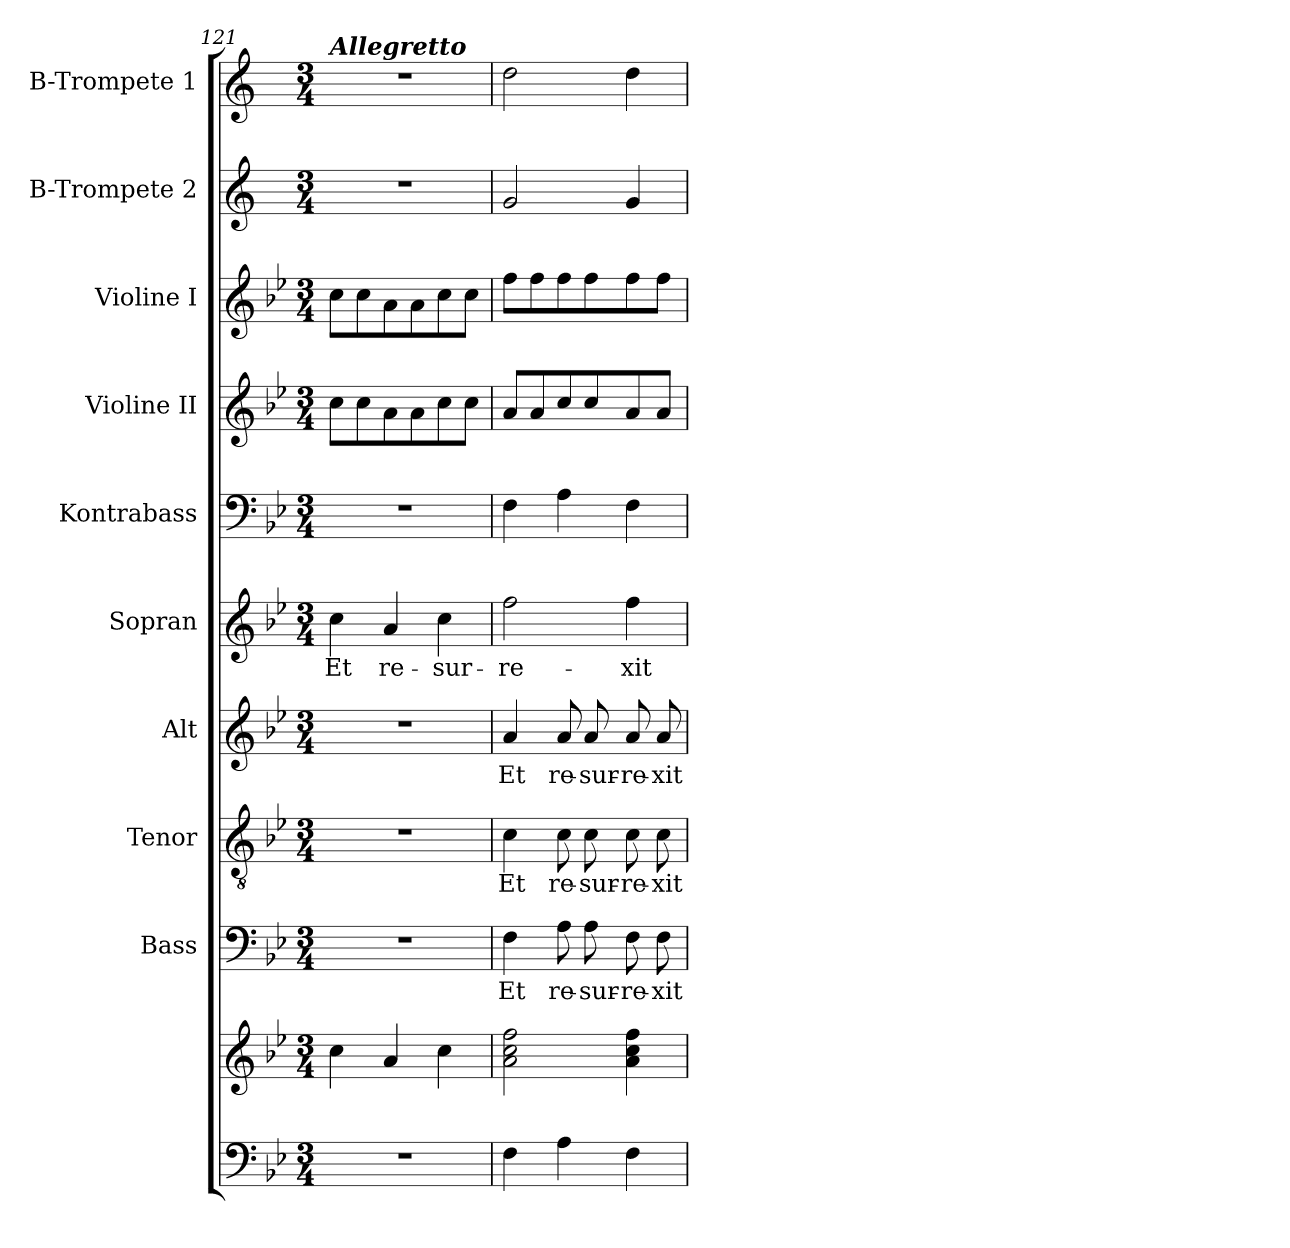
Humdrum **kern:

**kern	**kern	**kern	**text	**kern	**text	**kern	**text	**kern	**text	**kern	**kern	**kern	**kern	**kern
*part10	*part10	*part9	*part9	*part8	*part8	*part7	*part7	*part6	*part6	*part5	*part4	*part3	*part2	*part1
*staff11	*staff10	*staff9	*staff9	*staff8	*staff8	*staff7	*staff7	*staff6	*staff6	*staff5	*staff4	*staff3	*staff2	*staff1
*	*	*I"Bass	*	*I"Tenor	*	*I"Alt	*	*I"Sopran	*	*I"Kontrabass	*I"Violine II	*I"Violine I	*I"B-Trompete 2	*I"B-Trompete 1
*	*	*I'B.	*	*I'T.	*	*I'A.	*	*I'S.	*	*I'Kb.	*I'Vl. II	*I'Vl. I	*I'B Trp. 2	*I'B Trp. 1
!!LO:PB:g=z
*clefF4	*clefG2	*clefF4	*	*clefGv2	*	*clefG2	*	*clefG2	*	*clefF4	*clefG2	*clefG2	*clefG2	*clefG2
*	*	*	*	*	*	*	*	*	*	*ITrd7c12	*	*	*ITrd1c2	*ITrd1c2
*k[b-e-]	*k[b-e-]	*k[b-e-]	*	*k[b-e-]	*	*k[b-e-]	*	*k[b-e-]	*	*k[b-e-]	*k[b-e-]	*k[b-e-]	*k[b-e-]	*k[b-e-]
*B-:	*B-:	*B-:	*	*B-:	*	*B-:	*	*B-:	*	*B-:	*B-:	*B-:	*B-:	*B-:
*M3/4	*M3/4	*M3/4	*	*M3/4	*	*M3/4	*	*M3/4	*	*M3/4	*M3/4	*M3/4	*M3/4	*M3/4
=121	=121	=121	=121	=121	=121	=121	=121	=121	=121	=121	=121	=121	=121	=121
!	!	!	!	!	!	!	!	!	!	!	!	!	!	!LO:TX:a:Bi:t=Allegretto
!	!	!	!	!	!	!	!	!	!LO:LY:b	!	!	!	!	!
2.r	4cc\	2.r	.	2.r	.	2.r	.	4cc\	Et	2.r	8cc\L	8cc\L	2.r	2.r
.	.	.	.	.	.	.	.	.	.	.	8cc\	8cc\	.	.
!	!	!	!	!	!	!	!	!	!LO:LY:b	!	!	!	!	!
.	4a/	.	.	.	.	.	.	4a/	re-	.	8a\	8a\	.	.
.	.	.	.	.	.	.	.	.	.	.	8a\	8a\	.	.
!	!	!	!	!	!	!	!	!	!LO:LY:b	!	!	!	!	!
.	4cc\	.	.	.	.	.	.	4cc\	-sur-	.	8cc\	8cc\	.	.
.	.	.	.	.	.	.	.	.	.	.	8cc\J	8cc\J	.	.
=122	=122	=122	=122	=122	=122	=122	=122	=122	=122	=122	=122	=122	=122	=122
!	!	!	!LO:LY:b	!	!LO:LY:b	!	!LO:LY:b	!	!LO:LY:b	!	!	!	!	!
4F\	2a\ 2cc\ 2ff\	4F\	Et	4c\	Et	4a/	Et	2ff\	-re-	4FF\	8a/L	8ff\L	2f/	2cc\
.	.	.	.	.	.	.	.	.	.	.	8a/	8ff\	.	.
!	!	!	!LO:LY:b	!	!LO:LY:b	!	!LO:LY:b	!	!	!	!	!	!	!
4A\	.	8A\	re-	8c\	re-	8a/	re-	.	.	4AA\	8cc/	8ff\	.	.
!	!	!	!LO:LY:b	!	!LO:LY:b	!	!LO:LY:b	!	!	!	!	!	!	!
.	.	8A\	-sur-	8c\	-sur-	8a/	-sur-	.	.	.	8cc/	8ff\	.	.
!	!	!	!LO:LY:b	!	!LO:LY:b	!	!LO:LY:b	!	!LO:LY:b	!	!	!	!	!
4F\	4a\ 4cc\ 4ff\	8F\	-re-	8c\	-re-	8a/	-re-	4ff\	-xit	4FF\	8a/	8ff\	4f/	4cc\
!	!	!	!LO:LY:b	!	!LO:LY:b	!	!LO:LY:b	!	!	!	!	!	!	!
.	.	8F\	-xit	8c\	-xit	8a/	-xit	.	.	.	8a/J	8ff\J	.	.
=	=	=	=	=	=	=	=	=	=	=	=	=	=	=
*-	*-	*-	*-	*-	*-	*-	*-	*-	*-	*-	*-	*-	*-	*-
